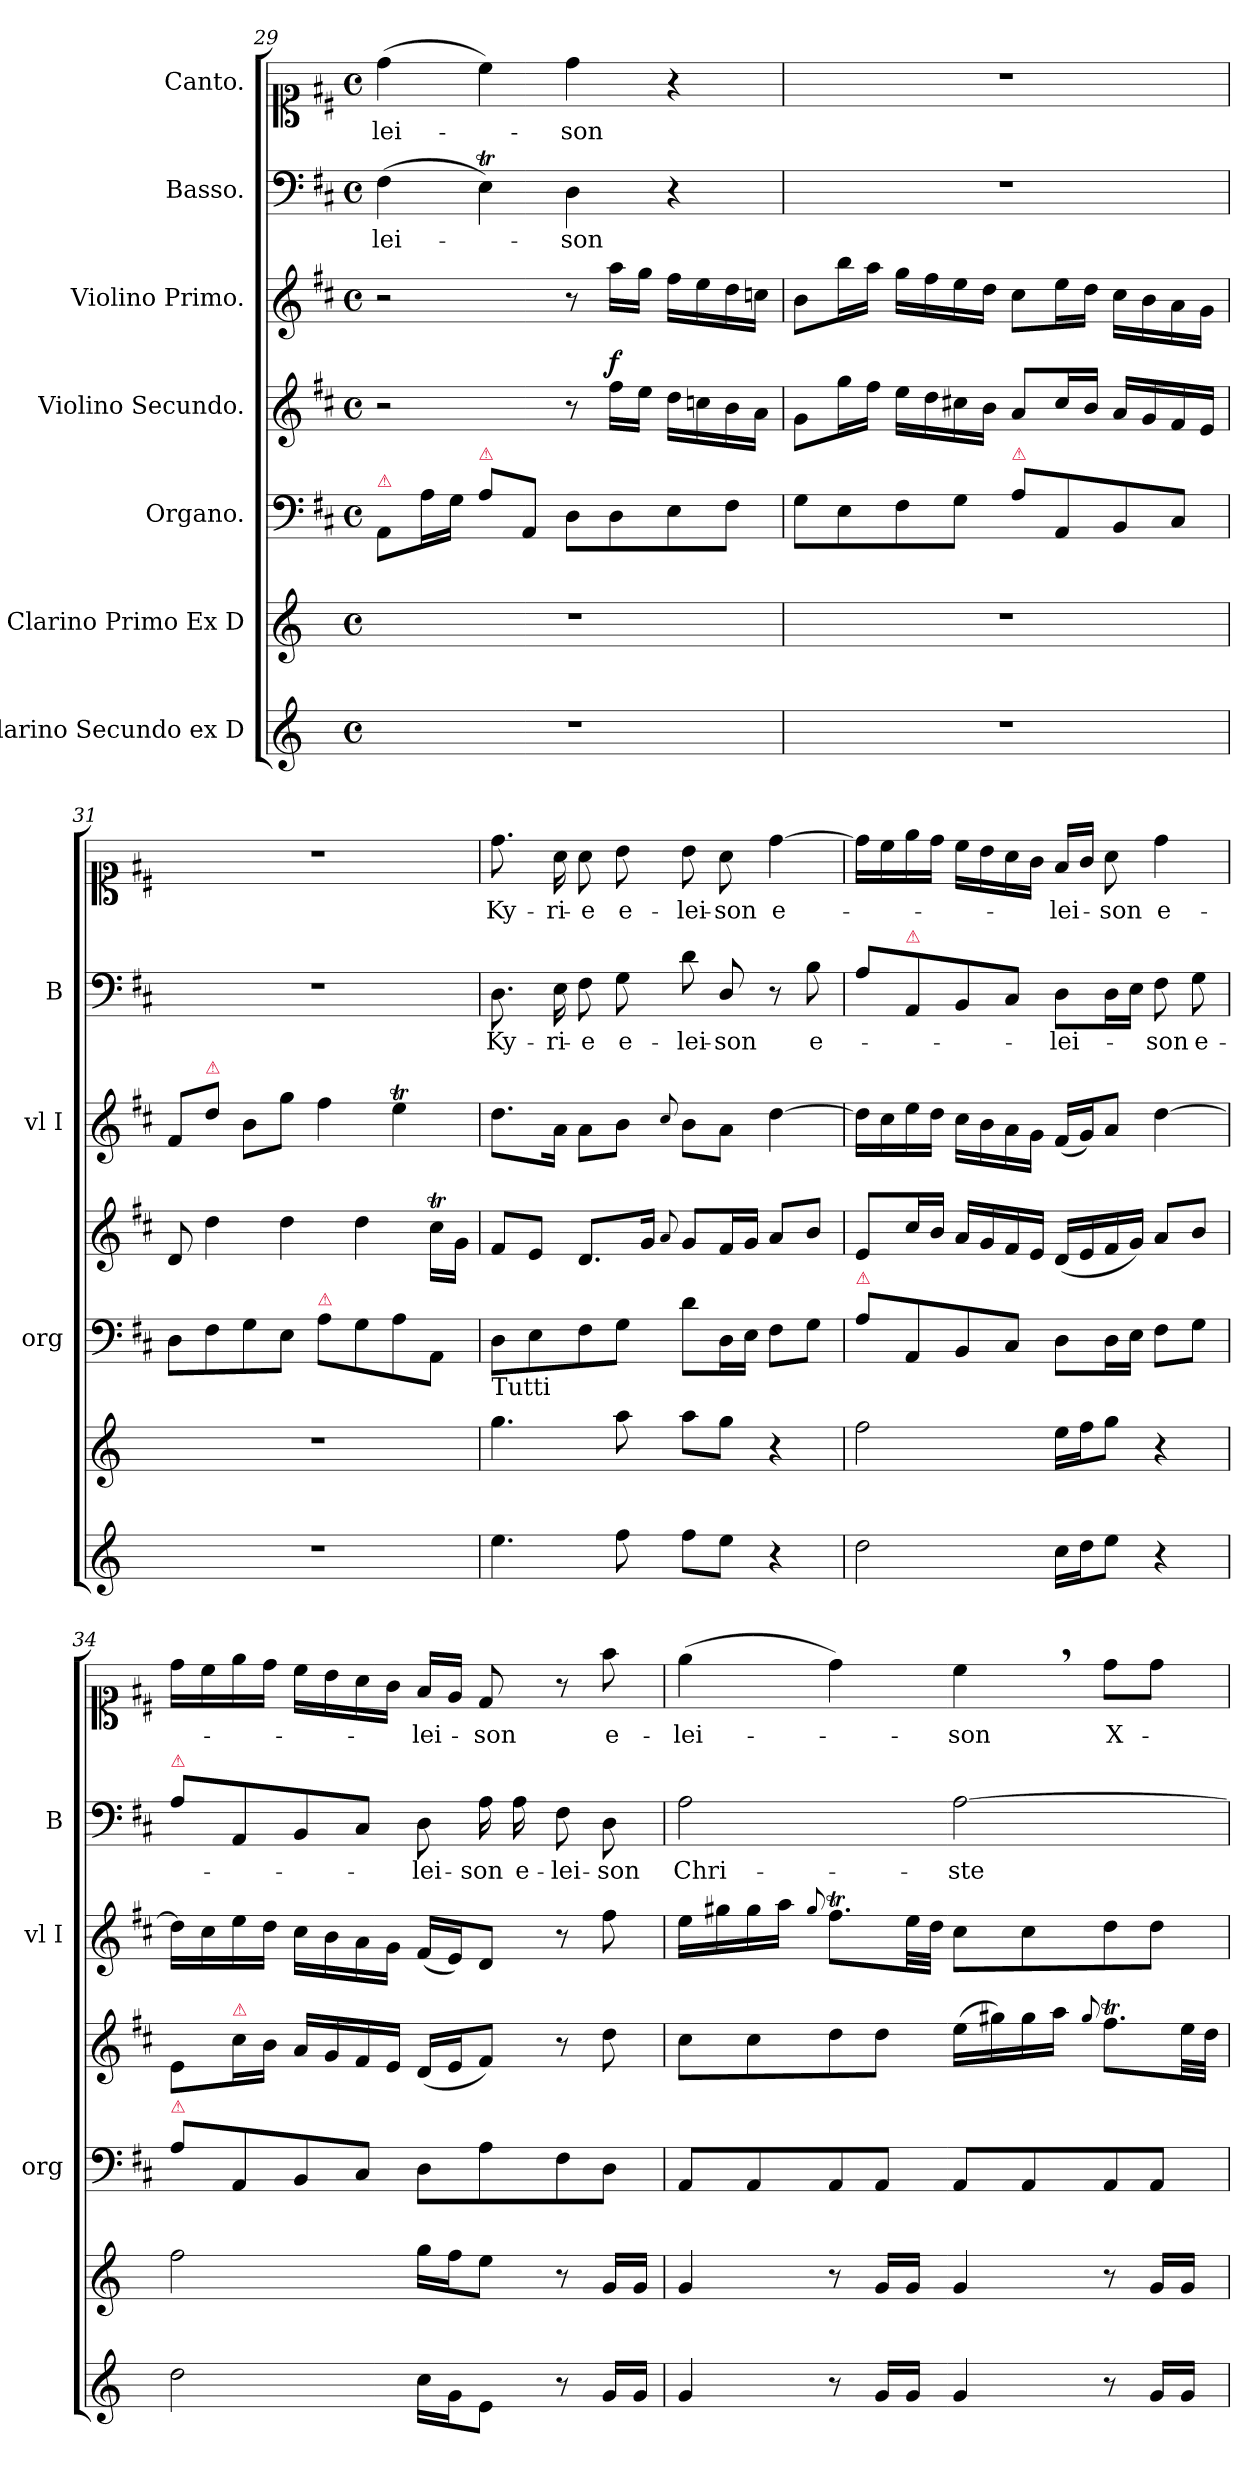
**kern	**kern	**kern	**kern	**dynam	**kern	**dynam	**kern	**text	**kern	**text
*part7	*part6	*part5	*part4	*part4	*part3	*part3	*part2	*part2	*part1	*part1
*staff7	*staff6	*staff5	*staff4	*staff4	*staff3	*staff3	*staff2	*staff2	*staff1	*staff1
*I"Clarino Secundo ex D	*I"Clarino Primo Ex D	*I"Organo.	*I"Violino Secundo.	*	*I"Violino Primo.	*	*I"Basso.	*	*I"Canto.	*
*	*	*I'org	*	*	*I'vl I	*	*I'B	*	*	*
*clefG2	*clefG2	*clefF4	*clefG2	*	*clefG2	*	*clefF4	*	*clefC1	*
*ITrd-1c-2	*ITrd-1c-2	*	*	*	*	*	*	*	*	*
*k[f#c#]	*k[f#c#]	*k[f#c#]	*k[f#c#]	*	*k[f#c#]	*	*k[f#c#]	*	*k[f#c#]	*
*M4/4	*M4/4	*M4/4	*M4/4	*	*M4/4	*	*M4/4	*	*M4/4	*
*met(c)	*met(c)	*met(c)	*met(c)	*	*met(c)	*	*met(c)	*	*met(c)	*
=29	=29	=29	=29	=29	=29	=29	=29	=29	=29	=29
!	!	!LO:TX:a:color=crimson:t=⚠	!	!	!	!	!	!	!	!
1r	1r	8AA/L	2r	.	2r	.	(4F#\	-lei-	(4dd\	-lei-
.	.	16A\L	.	.	.	.	.	.	.	.
.	.	16G\JJ	.	.	.	.	.	.	.	.
!	!	!LO:TX:a:color=crimson:t=⚠	!	!	!	!	!	!	!	!
.	.	8A\L	.	.	.	.	4ET\)	.	4cc#\)	.
.	.	8AA/J	.	.	.	.	.	.	.	.
.	.	8D\L	8r	.	8r	.	4D\	-son	4dd\	-son
!	!	!	!	!LO:DY:a	!	!LO:DY:a	!	!	!	!
.	.	8D\	16ff#\LL	f	16aa\LL	for	.	.	.	.
.	.	.	16ee\JJ	.	16gg\JJ	.	.	.	.	.
.	.	8E\	16dd\LL	.	16ff#\LL	.	4r	.	4r	.
.	.	.	16ccn\	.	16ee\	.	.	.	.	.
.	.	8F#\J	16b\	.	16dd\	.	.	.	.	.
.	.	.	16a\JJ	.	16ccn\JJ	.	.	.	.	.
=30	=30	=30	=30	=30	=30	=30	=30	=30	=30	=30
1r	1r	8G\L	8g/L	.	8b\L	.	1r	.	1r	.
.	.	8E\	16gg\L	.	16bb\L	.	.	.	.	.
.	.	.	16ff#\JJ	.	16aa\JJ	.	.	.	.	.
.	.	8F#\	16ee\LL	.	16gg\LL	.	.	.	.	.
.	.	.	16dd\	.	16ff#\	.	.	.	.	.
.	.	8G\J	16cc#X\	.	16ee\	.	.	.	.	.
.	.	.	16b\JJ	.	16dd\JJ	.	.	.	.	.
!	!	!LO:TX:a:color=crimson:t=⚠	!	!	!	!	!	!	!	!
.	.	8A\L	8a/L	.	8cc#\L	.	.	.	.	.
.	.	8AA/	16cc#/L	.	16ee\L	.	.	.	.	.
.	.	.	16b/JJ	.	16dd\JJ	.	.	.	.	.
.	.	8BB/	16a/LL	.	16cc#\LL	.	.	.	.	.
.	.	.	16g/	.	16b\	.	.	.	.	.
.	.	8C#/J	16f#/	.	16a\	.	.	.	.	.
.	.	.	16e/JJ	.	16g\JJ	.	.	.	.	.
=31	=31	=31	=31	=31	=31	=31	=31	=31	=31	=31
1r	1r	8D\L	8d/	.	8f#/L	.	1r	.	1r	.
!	!	!	!	!	!LO:TX:a:color=crimson:t=⚠	!	!	!	!	!
.	.	8F#\	4dd\	.	8dd\J	.	.	.	.	.
.	.	8G\	.	.	8b\L	.	.	.	.	.
.	.	8E\J	4dd\	.	8gg\J	.	.	.	.	.
!	!	!LO:TX:a:color=crimson:t=⚠	!	!	!	!	!	!	!	!
.	.	8A\L	.	.	4ff#\	.	.	.	.	.
.	.	8G\	4dd\	.	.	.	.	.	.	.
.	.	8A\	.	.	4eeT\	.	.	.	.	.
.	.	8AA/J	16cc#t\LL	.	.	.	.	.	.	.
.	.	.	16g\JJ	.	.	.	.	.	.	.
=32	=32	=32	=32	=32	=32	=32	=32	=32	=32	=32
!	!	!LO:TX:b:t=Tutti	!	!	!	!	!	!	!	!
4.ff#\	4.aa\	8D\L	8f#/L	.	8.dd\L	.	8.D\	Ky-	8.dd\	Ky-
.	.	8E\	8e/J	.	.	.	.	.	.	.
.	.	.	.	.	16a\Jk	.	16E\	-ri-	16a\	-ri-
.	.	8F#\	8.d/L	.	8a\L	.	8F#\	-e	8a\	-e
8gg\	8bb\	8G\J	.	.	8b\J	.	8G\	e-	8b\	e-
.	.	.	16g/Jk	.	.	.	.	.	.	.
.	.	.	8qqa/	.	8qqcc#/	.	.	.	.	.
8gg\L	8bb\L	8d\L	8g/L	.	8b\L	.	8d\	-lei-	8b\	-lei-
8ff#\J	8aa\J	16D\L	16f#/L	.	8a\J	.	8D/	-son	8a\	-son
.	.	16E\JJ	16g/JJ	.	.	.	.	.	.	.
4r	4r	8F#\L	8a/L	.	[4dd\	.	8r	.	[4dd\	e-
.	.	8G\J	8b/J	.	.	.	8B\	e-	.	.
=33	=33	=33	=33	=33	=33	=33	=33	=33	=33	=33
!	!	!LO:TX:a:color=crimson:t=⚠	!	!	!	!	!	!	!	!
2ee\	2gg\	8A\L	8e/L	.	16dd\LL]	.	8A\L	.	16dd\LL]	.
.	.	.	.	.	16cc#\	.	.	.	16cc#\	.
!	!	!	!	!	!	!	!LO:TX:a:color=crimson:t=⚠	!	!	!
.	.	8AA/	16cc#/L	.	16ee\	.	8AA/	.	16ee\	.
.	.	.	16b/JJ	.	16dd\JJ	.	.	.	16dd\JJ	.
.	.	8BB/	16a/LL	.	16cc#\LL	.	8BB/	.	16cc#\LL	.
.	.	.	16g/	.	16b\	.	.	.	16b\	.
.	.	8C#/J	16f#/	.	16a\	.	8C#/J	.	16a\	.
.	.	.	16e/JJ	.	16g\JJ	.	.	.	16g\JJ	.
16dd\LL	16ff#\LL	8D\L	(16d/LL	.	(16f#/LL	.	8D\L	-lei-	16f#/LL	-lei-
16ee\J	16gg\J	.	16e/	.	16g/J)	.	.	.	16g/JJ	.
8ff#\J	8aa\J	16D\L	16f#/	.	8a/J	.	16D\L	.	8a\	-son
.	.	16E\JJ	16g/JJ)	.	.	.	16E\JJ	.	.	.
4r	4r	8F#\L	8a/L	.	[4dd\	.	8F#\	-son	4dd\	e-
.	.	8G\J	8b/J	.	.	.	8G\	e-	.	.
=34	=34	=34	=34	=34	=34	=34	=34	=34	=34	=34
!	!	!	!	!	!	!	!LO:TX:a:color=crimson:t=⚠	!	!	!
!	!	!LO:TX:a:color=crimson:t=⚠	!	!	!	!	!	!	!	!
2ee\	2gg\	8A\L	8e/L	.	16dd\LL]	.	8A\L	.	16dd\LL	.
.	.	.	.	.	16cc#\	.	.	.	16cc#\	.
!	!	!	!LO:TX:a:color=crimson:t=⚠	!	!	!	!	!	!	!
.	.	8AA/	16cc#\L	.	16ee\	.	8AA/	.	16ee\	.
.	.	.	16b\JJ	.	16dd\JJ	.	.	.	16dd\JJ	.
.	.	8BB/	16a/LL	.	16cc#\LL	.	8BB/	.	16cc#\LL	.
.	.	.	16g/	.	16b\	.	.	.	16b\	.
.	.	8C#/J	16f#/	.	16a\	.	8C#/J	.	16a\	.
.	.	.	16e/JJ	.	16g\JJ	.	.	.	16g\JJ	.
16dd\LL	16aa\LL	8D\L	(16d/LL	.	(16f#/LL	.	8D\	-lei-	16f#/LL	-lei-
16a\J	16gg\J	.	16e/J	.	16e/J)	.	.	.	16e/JJ	.
8f#\J	8ff#\J	8A\	8f#/J)	.	8d/J	.	16A\	-son	8d/	-son
.	.	.	.	.	.	.	16A\	e-	.	.
8r	8r	8F#\	8r	.	8r	.	8F#\	-lei-	8r	.
16a/LL	16a/LL	8D\J	8dd\	.	8ff#\	.	8D\	-son	8ff#\	e-
16a/JJ	16a/JJ	.	.	.	.	.	.	.	.	.
=35	=35	=35	=35	=35	=35	=35	=35	=35	=35	=35
4a/	4a/	8AA/L	8cc#\L	.	16ee\LL	.	2A\	Chri-	(4ee\	-lei-
.	.	.	.	.	16gg#X\	.	.	.	.	.
.	.	8AA/	8cc#\	.	16gg#\	.	.	.	.	.
.	.	.	.	.	16aa\JJ	.	.	.	.	.
.	.	.	.	.	8qqgg#/	.	.	.	.	.
8r	8r	8AA/	8dd\	.	8.ff#T\L	.	.	.	4dd\)	.
16a/LL	16a/LL	8AA/J	8dd\J	.	.	.	.	.	.	.
16a/JJ	16a/JJ	.	.	.	32ee\LL	.	.	.	.	.
.	.	.	.	.	32dd\JJJ	.	.	.	.	.
4a/	4a/	8AA/L	(16ee\LL	.	8cc#\L	.	[2A\	-ste	4cc#,\	-son
.	.	.	16gg#X\)	.	.	.	.	.	.	.
.	.	8AA/	16gg#\	.	8cc#\	.	.	.	.	.
.	.	.	16aa\JJ	.	.	.	.	.	.	.
.	.	.	8qqgg#/	.	.	.	.	.	.	.
8r	8r	8AA/	8.ff#T\L	.	8dd\	.	.	.	8dd\L	X-
16a/LL	16a/LL	8AA/J	.	.	8dd\J	.	.	.	8dd\J	.
16a/JJ	16a/JJ	.	32ee\LL	.	.	.	.	.	.	.
.	.	.	32dd\JJJ	.	.	.	.	.	.	.
=	=	=	=	=	=	=	=	=	=	=
*-	*-	*-	*-	*-	*-	*-	*-	*-	*-	*-
